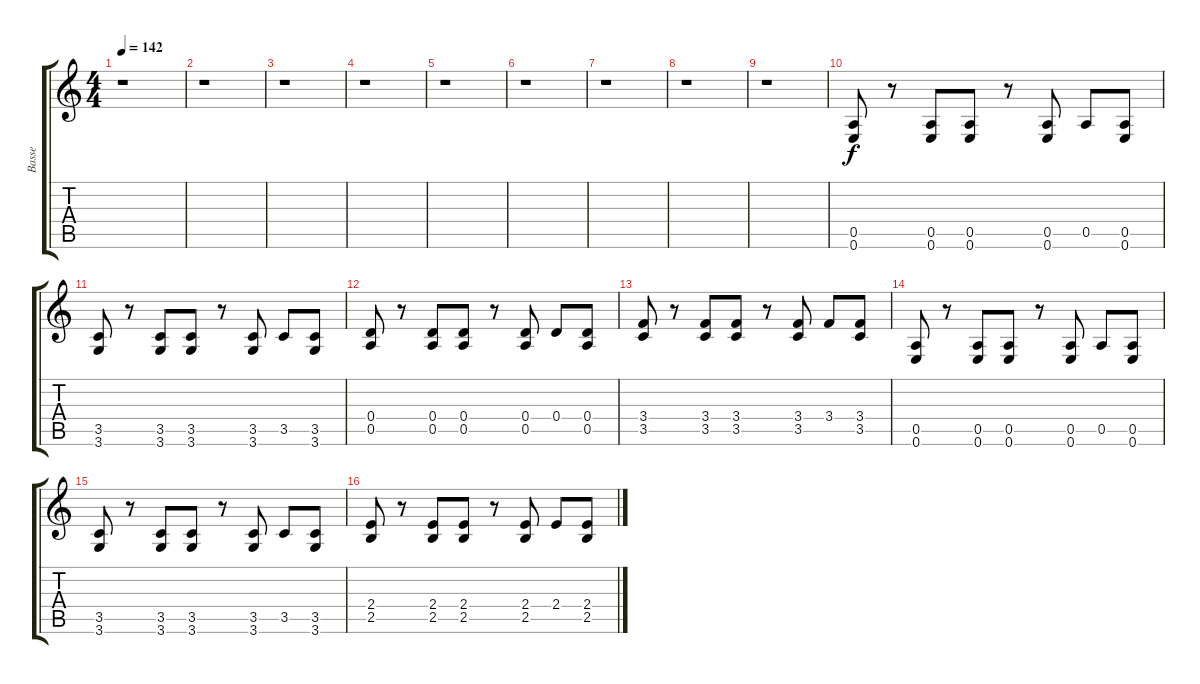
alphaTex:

\track ("Basse" "Basse") {instrument synthbass1}
\staff {score tabs}
\tuning (E4 B3 G3 D3 A2 E2) {hide}
\ts (4 4)
\tempo 142
\clef g2
\ks c
r.1{dy f} |
r.1 |
r.1 |
r.1 |
r.1 |
r.1 |
r.1 |
r.1 |
r.1 |
(0.5 0.6).8{volume 10 balance 0} r.8 (0.5 0.6).8 (0.5 0.6).8 r.8 (0.5 0.6).8 0.5.8 (0.5 0.6).8 |
(3.5 3.6).8 r.8 (3.5 3.6).8 (3.5 3.6).8 r.8 (3.5 3.6).8 3.5.8 (3.5 3.6).8 |
(0.4 0.5).8 r.8 (0.4 0.5).8 (0.4 0.5).8 r.8 (0.4 0.5).8 0.4.8 (0.4 0.5).8 |
(3.4 3.5).8 r.8 (3.4 3.5).8 (3.4 3.5).8 r.8 (3.4 3.5).8 3.4.8 (3.4 3.5).8 |
(0.5 0.6).8 r.8 (0.5 0.6).8 (0.5 0.6).8 r.8 (0.5 0.6).8 0.5.8 (0.5 0.6).8 |
(3.5 3.6).8 r.8 (3.5 3.6).8 (3.5 3.6).8 r.8 (3.5 3.6).8 3.5.8 (3.5 3.6).8 |
(2.4 2.5).8 r.8 (2.4 2.5).8 (2.4 2.5).8 r.8 (2.4 2.5).8 2.4.8 (2.4 2.5).8
